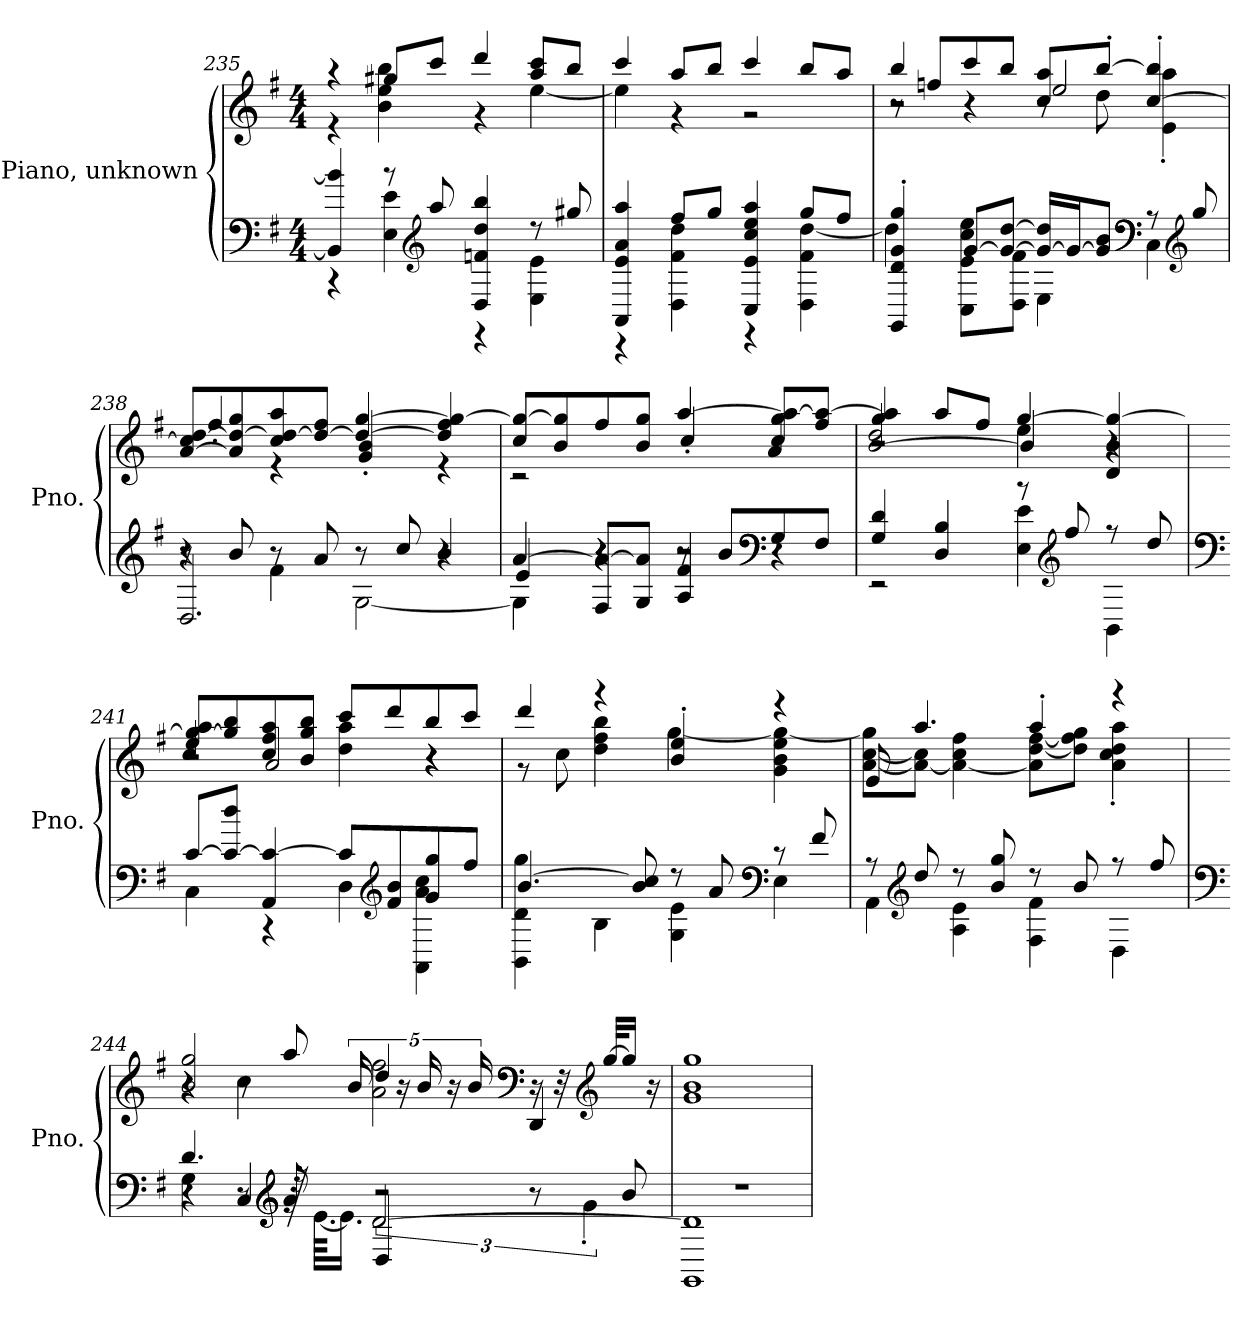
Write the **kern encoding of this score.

**kern	**kern
*part1	*part1
*staff2	*staff1
*I"Piano, unknown	*
*I'Pno.	*
*clefF4	*clefG2
*k[f#]	*k[f#]
*M4/4	*M4/4
=235	=235
*^	*^
4BB/] 4b/]	4r	4r	4r
8r	4E\ 4e\	8gg#X/L	4b\ 4ee\ 4bb\
*clefG2	*	*	*
8aa/	.	8ccc/J	.
4D/ 4fn/ 4dd/ 4bb/	4r	4ddd/	4r
8r	4E\ 4e\	8aa/ 8ccc/L	[4ee\
8gg#X/	.	8bb/J	.
=236	=236	=236	=236
4AA/ 4e/ 4a/ 4aa/	4r	4ccc/	4ee\]
8ff#/L	4D\ 4f#\ 4dd\	8aa/L	4r
8gg/J	.	8bb/J	.
4C/ 4e/ 4cc/ 4ee/ 4aa/	4r	4ccc/	2r
8gg/L	4D\ 4f#\ [4dd\	8bb/L	.
8ff#/J	.	8aa/J	.
!!LO:LB:g=z
=237	=237	=237	=237
*	*	*	*^
4GG/' 4d/' 4g/' 4gg/'	4dd\]	8r	2r	4bb/
.	.	8ffn/L	.	.
[8g/L	8C\ 8e\ 8cc\ 8ee\L	8ccc/	.	4r
8g/_ [8dd/J	8D\ 8f#\J	8bb/J	.	.
16g/_ 16dd/]LL	4E\	8cc/ 8aa/L	8r	2ee/
16g/J_	.	.	.	.
8g/] 8b/J	.	[8bb'/J	8dd\	.
*clefF4	*	*	*	*
8r	4C\	[4cc/' 4bb/]'	4e\' 4aa\'	.
*clefG2	*	*	*	*
8gg/	.	.	.	.
*	*	*	*v	*v
=238	=238	=238	=238
*	*^	*	*
8r	4r	2.D/	[8a/ 8cc/] [8dd/L	4ff#'/
8b/	.	.	8a/] 8dd/_ 8gg/	.
8r	4f#\	.	8cc/ 8dd/_ 8aa/	4r
8a/	.	.	8dd/_ 8ff#/J	.
8r	[2G\	.	4dd/_ [4gg/	4g/' 4b/'
8cc/	.	.	.	.
4b/	.	4r	4dd/] 4ff#/ 4gg/_	4r
=239	=239	=239	=239	=239
[4a/	4G\]	4e/	8cc/ 8gg/_L	2r
.	.	.	8b/ 8gg/]	.
8F#/ 8a/_L	4r	4r	8ff#/	.
8G/ 8a/]J	.	.	8b/ 8gg/J	.
8r	2r	4A/ 4f#/	[4aa/	4cc'/
8b/L	.	.	.	.
*clefF4	*	*	*	*
8G/	.	4r	8cc/ 8gg/ 8aa/_L	4a/
8F#/J	.	.	8ff#/ 8aa/_J	.
*	*v	*v	*	*
!!LO:LB:g=z
=240	=240	=240	=240
*	*	*	*^
4G/ 4d/	2r	4gg/ 4aa/]	2r	[2b/ 2dd/
4D/ 4B/	.	8aa/L	.	.
.	.	8ff#/J	.	.
8r	4E\ 4e\	[4gg/	4ee\	4b/]
*clefG2	*	*	*	*
8ff#/	.	.	.	.
8r	4BB\	4d/ 4b/ 4gg/_	4r	4r
8dd/	.	.	.	.
=241	=241	=241	=241	=241
*clefF4	*	*	*	*
[8c/L	4C\	8ee/ 8gg/_ 8aa/L	2r	4cc/
8c/_ 8dd/J	.	8gg/] 8bb/	.	.
4AA/ 4c/_	4r	8cc/ 8ff#/ 8aa/	.	2a/
.	.	8b/ 8gg/ 8bb/J	.	.
8c/L]	4D\	8ccc/L	4dd\ 4aa\	.
*clefG2	*	*	*	*
8f#/ 8b/	.	8ddd/	.	.
8g/ 8gg/	4AA\ 4a\ 4cc\	8bb/	4r	4r
8ff#/J	.	8ccc/J	.	.
*	*	*	*v	*v
=242	=242	=242	=242
[4.b/	4BB\ 4d\ 4gg\	4ddd/	8r
.	.	.	8cc\
.	4B\	4r	4dd\ 4ff#\ 4bb\
8b/] 8cc/	.	.	.
8r	4G\ 4e\	4b/' 4ee/'	[4gg\
8a/	.	.	.
*clefF4	*	*	*
8r	4E\	4r	4g\ 4b\ 4ee\ 4gg\_
8f#/	.	.	.
!!LO:LB:g=z	!!
=243	=243	=243	=243
8r	4AA\	8e/	[8a\ [8cc\ 8gg\]L
*clefG2	*	*	*
8dd/	.	4.aa/	8a\_ 8cc\]J
8r	4A\ 4e\	.	4a\_ 4cc\ 4ff#\
8b/ 8gg/	.	.	.
8r	4F#\ 4f#\	4aa'/	8a\] [8dd\ [8ff#\L
8b/	.	.	8dd\] 8ff#\] 8gg\J
8r	4D\	4r	4a\' 4cc\' 4dd\' 4aa\'
8ff#/	.	.	.
*v	*v	*	*
*	*v	*v
=244	=244
*clefF4	*
*^	*^
*	*^	*	*^
4.d/	4G\	4r	2b/ 2gg/	4r	4r
.	8r	4C/	.	4cc\	8r
*clefG2	*	*	*	*	*
8a/	128r	.	.	.	8aa/
.	[64.e\KKLL	.	.	.	.
.	16.e\JJ]	.	.	.	.
4D/	3r	[2d/	4dd/	2a\ 2ff#\	20b/
.	.	.	.	.	20r
.	.	.	.	.	20b/
.	.	.	.	.	20r
.	.	.	.	.	20b/
*	*	*	*clefF4	*	*
8r	.	.	16r	.	4DD/
.	.	.	32r	.	.
.	6g'\	.	.	.	.
*	*	*	*clefG2	*	*
.	.	.	[32gg/KLL	.	.
8b/	.	.	16gg/JJ]	.	.
.	.	.	16r	.	.
*	*	*	*v	*v	*v
=245	=245	=245	=245
1r	1GG	1d]	1g 1b 1gg
*v	*v	*v	*
=	=
*-	*-
